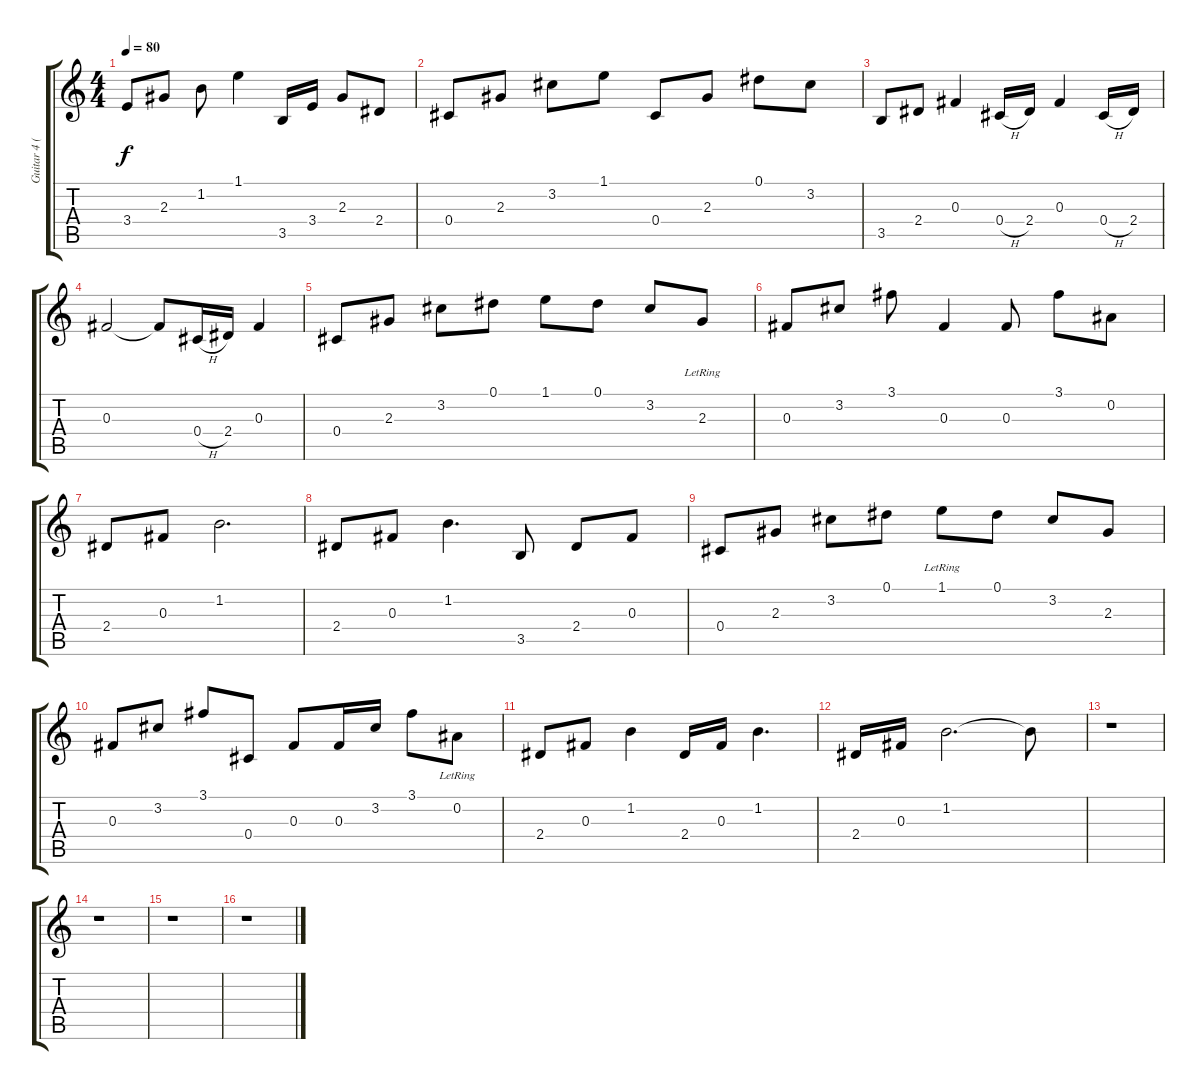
\track ("Guitar 4 (Izzy)" "Guitar 4 (") {instrument overdrivenguitar}
\staff {score tabs}
\tuning (Eb4 Bb3 Gb3 Db3 Ab2 Eb2) {hide}
\ts (4 4)
\tempo 80
\clef g2
\ks c
3.4.8{dy f} 2.3.8 1.2.8 1.1.4 3.5.16 3.4.16 2.3.8 2.4.8 |
0.4.8 2.3.8 3.2.8 1.1.8 0.4.8 2.3.8 0.1.8 3.2.8 |
3.5.8 2.4.8 0.3.4 0.4{h}.16 2.4.16 0.3.4 0.4{h}.16 2.4.16 |
0.3.2 0.3{t}.8 0.4{h}.16 2.4.16 0.3.4 |
0.4.8 2.3.8 3.2.8 0.1.8 1.1.8 0.1.8 3.2.8 2.3{lr}.8 |
0.3.8 3.2.8 3.1.8 0.3.4 0.3.8 3.1.8 0.2.8 |
2.4.8 0.3.8 1.2.2{d} |
2.4.8 0.3.8 1.2.4{d} 3.5.8 2.4.8 0.3.8 |
0.4.8 2.3.8 3.2.8 0.1.8 1.1{lr}.8 0.1.8 3.2.8 2.3.8 |
0.3.8 3.2.8 3.1.8 0.4.8 0.3.8 0.3.16 3.2.16 3.1.8 0.2{lr}.8 |
2.4.8 0.3.8 1.2.4 2.4.16 0.3.16 1.2.4{d} |
2.4.16 0.3.16 1.2.2{d} 1.2{t}.8 |
r.1 |
r.1 |
r.1 |
r.1
